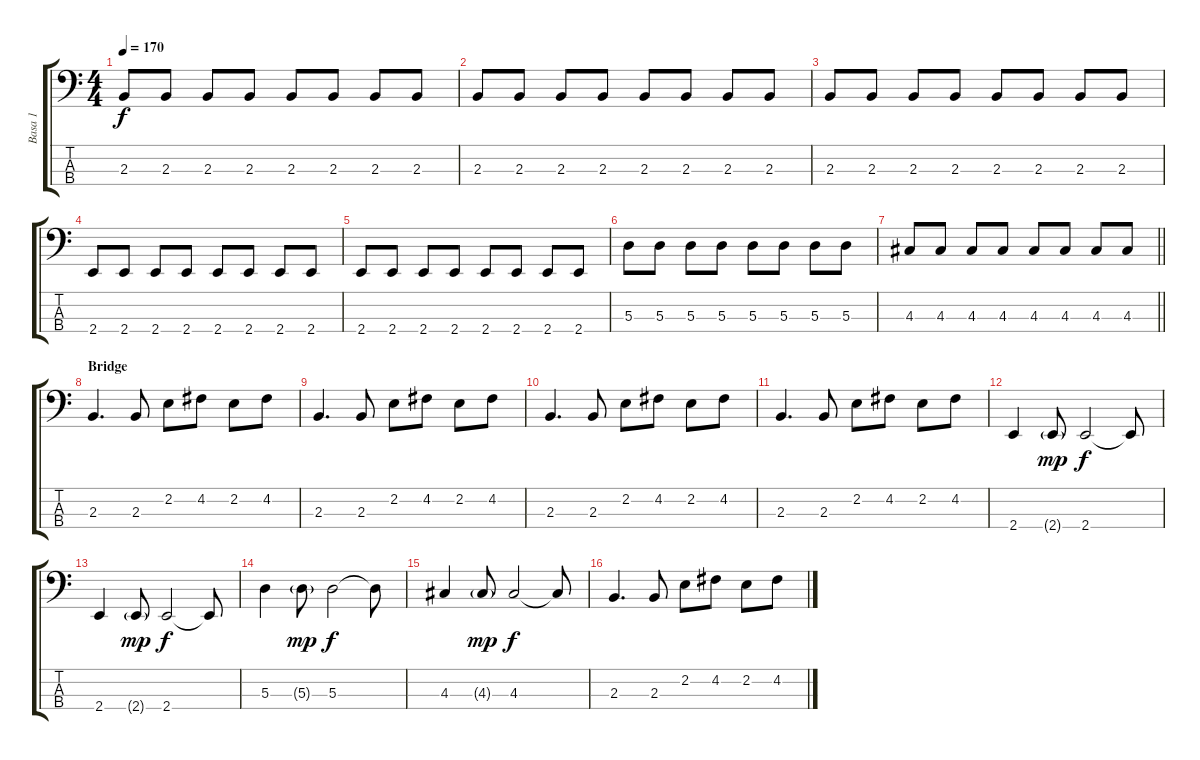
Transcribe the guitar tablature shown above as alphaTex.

\track ("Basa 1" "Basa 1") {instrument electricbassfinger}
\staff {score tabs}
\tuning (G2 D2 A1 D1) {hide}
\ts (4 4)
\tempo 170
\clef f4
\ks c
2.3.8{dy f} 2.3.8 2.3.8 2.3.8 2.3.8 2.3.8 2.3.8 2.3.8 |
2.3.8 2.3.8 2.3.8 2.3.8 2.3.8 2.3.8 2.3.8 2.3.8 |
2.3.8 2.3.8 2.3.8 2.3.8 2.3.8 2.3.8 2.3.8 2.3.8 |
2.4.8 2.4.8 2.4.8 2.4.8 2.4.8 2.4.8 2.4.8 2.4.8 |
2.4.8 2.4.8 2.4.8 2.4.8 2.4.8 2.4.8 2.4.8 2.4.8 |
5.3.8 5.3.8 5.3.8 5.3.8 5.3.8 5.3.8 5.3.8 5.3.8 |
\barLineRight lightlight
4.3.8 4.3.8 4.3.8 4.3.8 4.3.8 4.3.8 4.3.8 4.3.8 |
\section ("" "Bridge")
2.3.4{d} 2.3.8 2.2.8 4.2.8 2.2.8 4.2.8 |
2.3.4{d} 2.3.8 2.2.8 4.2.8 2.2.8 4.2.8 |
2.3.4{d} 2.3.8 2.2.8 4.2.8 2.2.8 4.2.8 |
2.3.4{d} 2.3.8 2.2.8 4.2.8 2.2.8 4.2.8 |
2.4.4 2.4{g}.8{dy mp} 2.4.2{dy f} 2.4{t}.8 |
2.4.4 2.4{g}.8{dy mp} 2.4.2{dy f} 2.4{t}.8 |
5.3.4 5.3{g}.8{dy mp} 5.3.2{dy f} 5.3{t}.8 |
4.3.4 4.3{g}.8{dy mp} 4.3.2{dy f} 4.3{t}.8 |
2.3.4{d} 2.3.8 2.2.8 4.2.8 2.2.8 4.2.8
